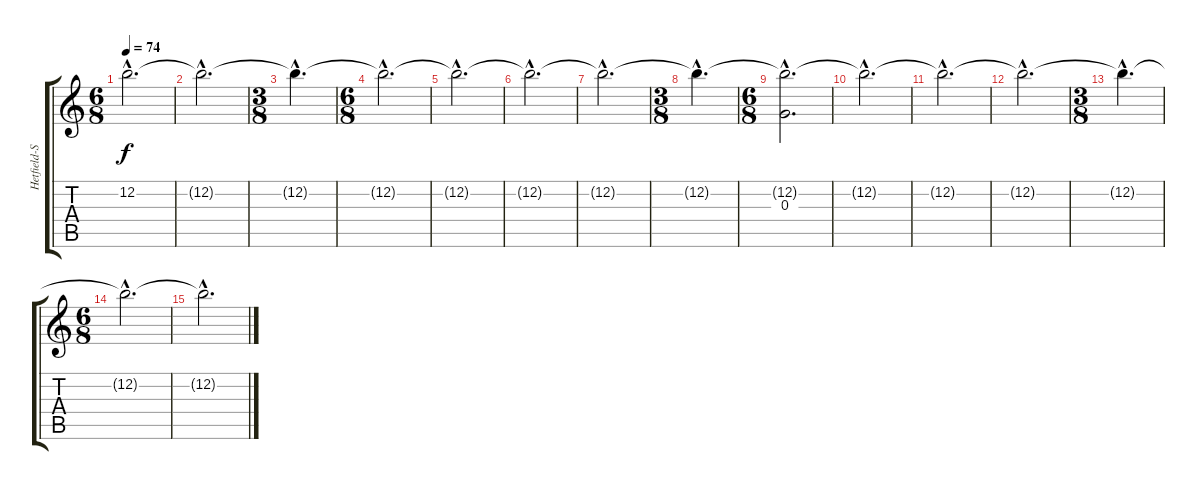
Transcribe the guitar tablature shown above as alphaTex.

\track ("Hetfield-Solo" "Hetfield-S") {instrument overdrivenguitar}
\staff {score tabs}
\tuning (E4 B3 G3 D3 A2 E2) {hide}
\ts (6 8)
\tempo 74
\clef g2
\ks c
12.2{hac t}.2{d dy f} |
12.2{hac t}.2{d} |
\ts (3 8)
12.2{hac t}.4{d} |
\ts (6 8)
12.2{hac t}.2{d} |
12.2{hac t}.2{d} |
12.2{hac t}.2{d} |
12.2{hac t}.2{d} |
\ts (3 8)
12.2{hac t}.4{d} |
\ts (6 8)
(12.2{hac t} 0.3{hac}).2{d} |
12.2{hac t}.2{d} |
12.2{hac t}.2{d} |
12.2{hac t}.2{d} |
\ts (3 8)
12.2{hac t}.4{d} |
\ts (6 8)
12.2{hac t}.2{d volume 0} |
12.2{hac t}.2{d}
